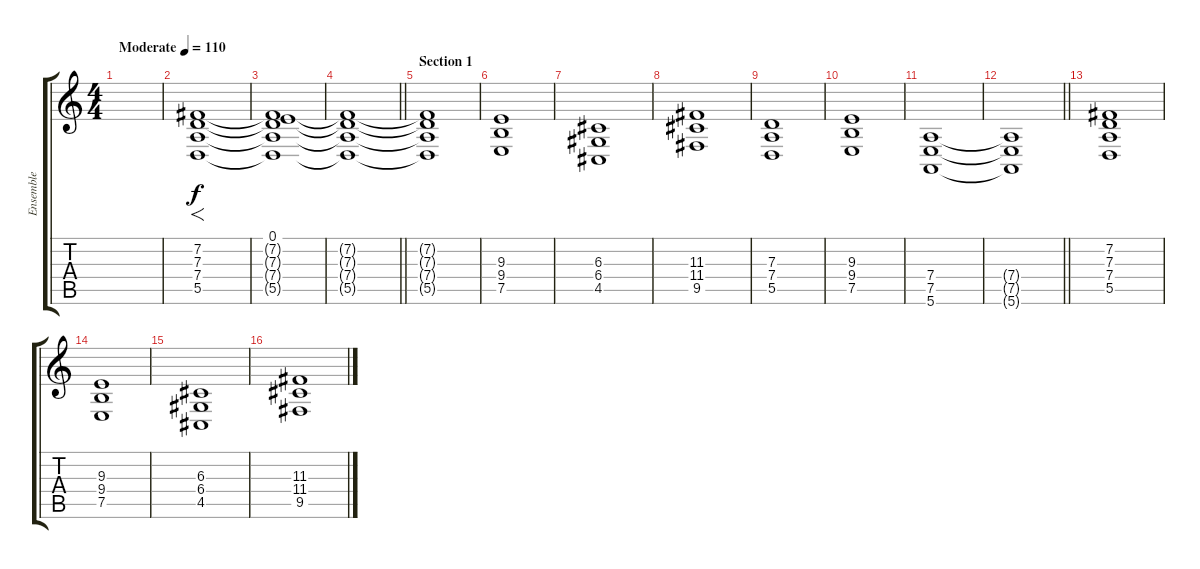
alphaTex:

\track ("Ensemble" "Ensemble") {instrument stringensemble1}
\staff {score tabs}
\tuning (E4 B3 G3 D3 A2 E2) {hide}
\ts (4 4)
\tempo (110 "Moderate")
\clef g2
\ks c
|
(7.2 7.3 7.4 5.5).1{f} |
(0.1 7.2{t} 7.3{t} 7.4{t} 5.5{t}).1 |
\barLineRight lightlight
(7.2{t} 7.3{t} 7.4{t} 5.5{t}).1 |
\section ("" "Section 1")
(7.2{t} 7.3{t} 7.4{t} 5.5{t}).1 |
(9.3 9.4 7.5).1 |
(6.3 6.4 4.5).1 |
(11.3 11.4 9.5).1 |
(7.3 7.4 5.5).1 |
(9.3 9.4 7.5).1 |
(7.4 7.5 5.6).1 |
\barLineRight lightlight
(7.4{t} 7.5{t} 5.6{t}).1 |
(7.2 7.3 7.4 5.5).1 |
(9.3 9.4 7.5).1 |
(6.3 6.4 4.5).1 |
(11.3 11.4 9.5).1
